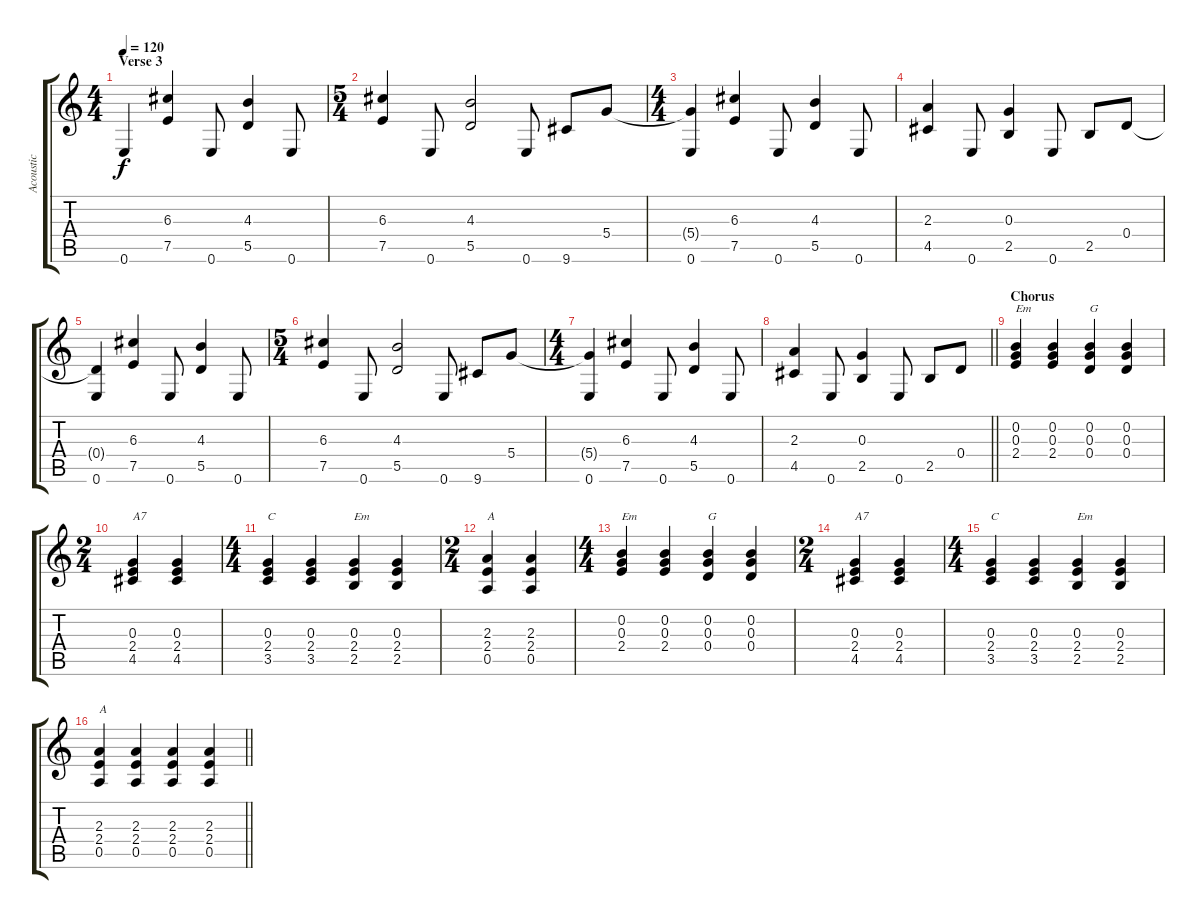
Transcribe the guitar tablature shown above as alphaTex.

\track ("Acoustic" "Acoustic") {instrument acousticguitarsteel}
\staff {score tabs}
\tuning (E4 B3 G3 D3 A2 E2) {hide}
\ts (4 4)
\section ("" "Verse 3")
\tempo 120
\clef g2
\ks c
0.6.4{dy f} (6.3 7.5).4 0.6.8 (4.3 5.5).4 0.6.8 |
\ts (5 4)
(6.3 7.5).4 0.6.8 (4.3 5.5).2 0.6.8 9.6.8 5.4.8 |
\ts (4 4)
(5.4{t} 0.6).4 (6.3 7.5).4 0.6.8 (4.3 5.5).4 0.6.8 |
(2.3 4.5).4 0.6.8 (0.3 2.5).4 0.6.8 2.5.8 0.4.8 |
(0.4{t} 0.6).4 (6.3 7.5).4 0.6.8 (4.3 5.5).4 0.6.8 |
\ts (5 4)
(6.3 7.5).4 0.6.8 (4.3 5.5).2 0.6.8 9.6.8 5.4.8 |
\ts (4 4)
(5.4{t} 0.6).4 (6.3 7.5).4 0.6.8 (4.3 5.5).4 0.6.8 |
\barLineRight lightlight
(2.3 4.5).4 0.6.8 (0.3 2.5).4 0.6.8 2.5.8 0.4.8 |
\section ("" "Chorus")
(0.2 0.3 2.4).4{txt "Em"} (0.2 0.3 2.4).4 (0.2 0.3 0.4).4{txt "G"} (0.2 0.3 0.4).4 |
\ts (2 4)
(0.3 2.4 4.5).4{txt "A7"} (0.3 2.4 4.5).4 |
\ts (4 4)
(0.3 2.4 3.5).4{txt "C"} (0.3 2.4 3.5).4 (0.3 2.4 2.5).4{txt "Em"} (0.3 2.4 2.5).4 |
\ts (2 4)
(2.3 2.4 0.5).4{txt "A"} (2.3 2.4 0.5).4 |
\ts (4 4)
(0.2 0.3 2.4).4{txt "Em"} (0.2 0.3 2.4).4 (0.2 0.3 0.4).4{txt "G"} (0.2 0.3 0.4).4 |
\ts (2 4)
(0.3 2.4 4.5).4{txt "A7"} (0.3 2.4 4.5).4 |
\ts (4 4)
(0.3 2.4 3.5).4{txt "C"} (0.3 2.4 3.5).4 (0.3 2.4 2.5).4{txt "Em"} (0.3 2.4 2.5).4 |
\barLineRight lightlight
(2.3 2.4 0.5).4{txt "A"} (2.3 2.4 0.5).4 (2.3 2.4 0.5).4 (2.3 2.4 0.5).4
